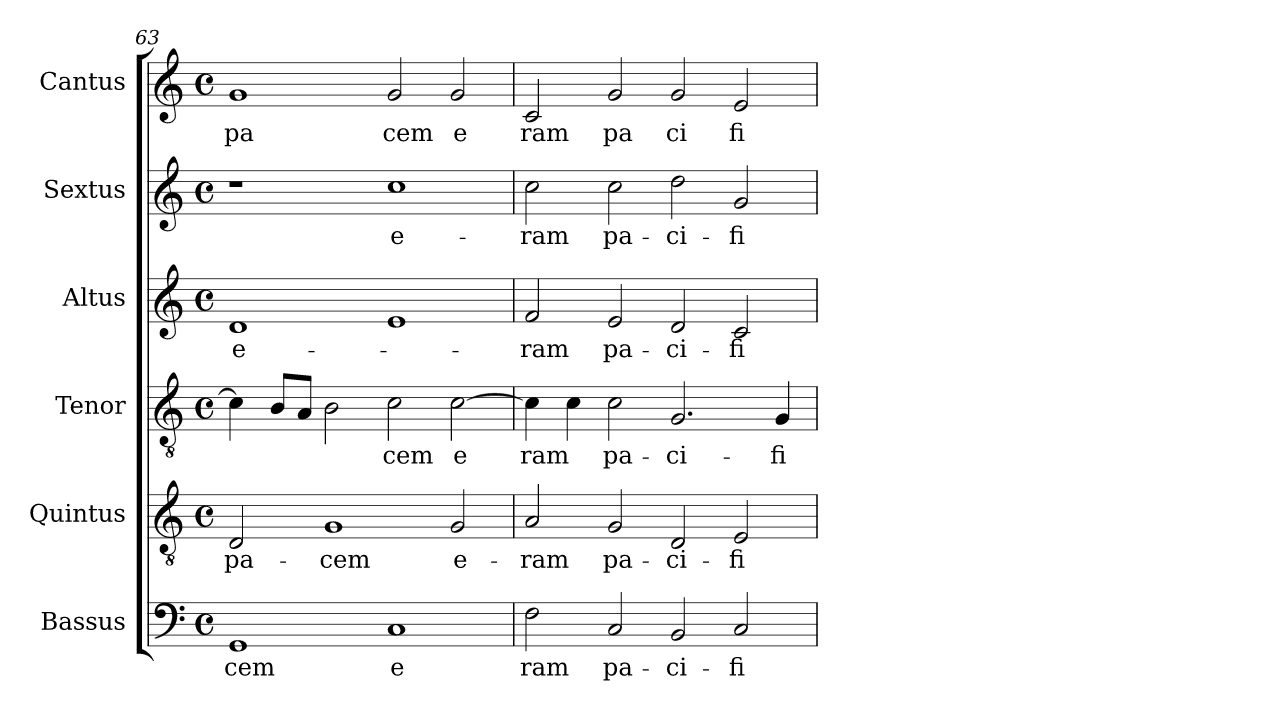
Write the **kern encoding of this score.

**kern	**text	**kern	**text	**kern	**text	**kern	**text	**kern	**text	**kern	**text
*part6	*part6	*part5	*part5	*part4	*part4	*part3	*part3	*part2	*part2	*part1	*part1
*staff6	*staff6	*staff5	*staff5	*staff4	*staff4	*staff3	*staff3	*staff2	*staff2	*staff1	*staff1
*I"Bassus	*	*I"Quintus	*	*I"Tenor	*	*I"Altus	*	*I"Sextus	*	*I"Cantus	*
*clefF4	*	*clefGv2	*	*clefGv2	*	*clefG2	*	*clefG2	*	*clefG2	*
*M4/4	*	*M4/4	*	*M4/4	*	*M4/4	*	*M4/4	*	*M4/4	*
*met(c)	*	*met(c)	*	*met(c)	*	*met(c)	*	*met(c)	*	*met(c)	*
=63	=63	=63	=63	=63	=63	=63	=63	=63	=63	=63	=63
!	!LO:LY:b:cj	!	!LO:LY:b:cj	!	!	!	!LO:LY:b:rj	!	!	!	!LO:LY:b:cj
1GG	cem	2D/	pa-	4c\]	.	1d	e-	1r	.	1g	pa
.	.	.	.	8B/L	.	.	.	.	.	.	.
.	.	.	.	8A/J	.	.	.	.	.	.	.
!	!	!	!LO:LY:b:cj	!	!	!	!	!	!	!	!
.	.	1G	-cem	2B\	.	.	.	.	.	.	.
!	!LO:LY:b:cj	!	!	!	!LO:LY:b:cj	!	!	!	!LO:LY:b:cj	!	!LO:LY:b:cj
1C	e	.	.	2c\	cem	1e	.	1cc	e-	2g/	cem
!	!	!	!LO:LY:b:cj	!	!LO:LY:b:cj	!	!	!	!	!	!LO:LY:b:cj
.	.	2G/	e-	[<2c\	e	.	.	.	.	2g/	e
!!LO:LB:g=z
=64	=64	=64	=64	=64	=64	=64	=64	=64	=64	=64	=64
!	!LO:LY:b:cj	!	!LO:LY:b:cj	!	!LO:LY:b	!	!LO:LY:b:cj	!	!LO:LY:b:cj	!	!LO:LY:b:cj
2F\	ram	2A/	-ram	4c\]	ram	2f/	-ram	2cc\	-ram	2c/	ram
.	.	.	.	4c\	.	.	.	.	.	.	.
!	!LO:LY:b:cj	!	!LO:LY:b:cj	!	!LO:LY:b:cj	!	!LO:LY:b:cj	!	!LO:LY:b:cj	!	!LO:LY:b:cj
2C/	pa-	2G/	pa-	2c\	pa-	2e/	pa-	2cc\	pa-	2g/	pa
!	!LO:LY:b:cj	!	!LO:LY:b:cj	!	!LO:LY:b:cj	!	!LO:LY:b:cj	!	!LO:LY:b:cj	!	!LO:LY:b:cj
2BB/	-ci-	2D/	-ci-	2.G/	-ci-	2d/	-ci-	2dd\	-ci-	2g/	ci
!	!LO:LY:b:cj	!	!LO:LY:b:cj	!	!	!	!LO:LY:b:cj	!	!LO:LY:b:cj	!	!LO:LY:b:cj
2C/	-fi-	2E/	-fi-	.	.	2c/	-fi-	2g/	-fi-	2e/	fi
!	!	!	!	!	!LO:LY:b:cj	!	!	!	!	!	!
.	.	.	.	4G/	-fi-	.	.	.	.	.	.
=	=	=	=	=	=	=	=	=	=	=	=
*-	*-	*-	*-	*-	*-	*-	*-	*-	*-	*-	*-
